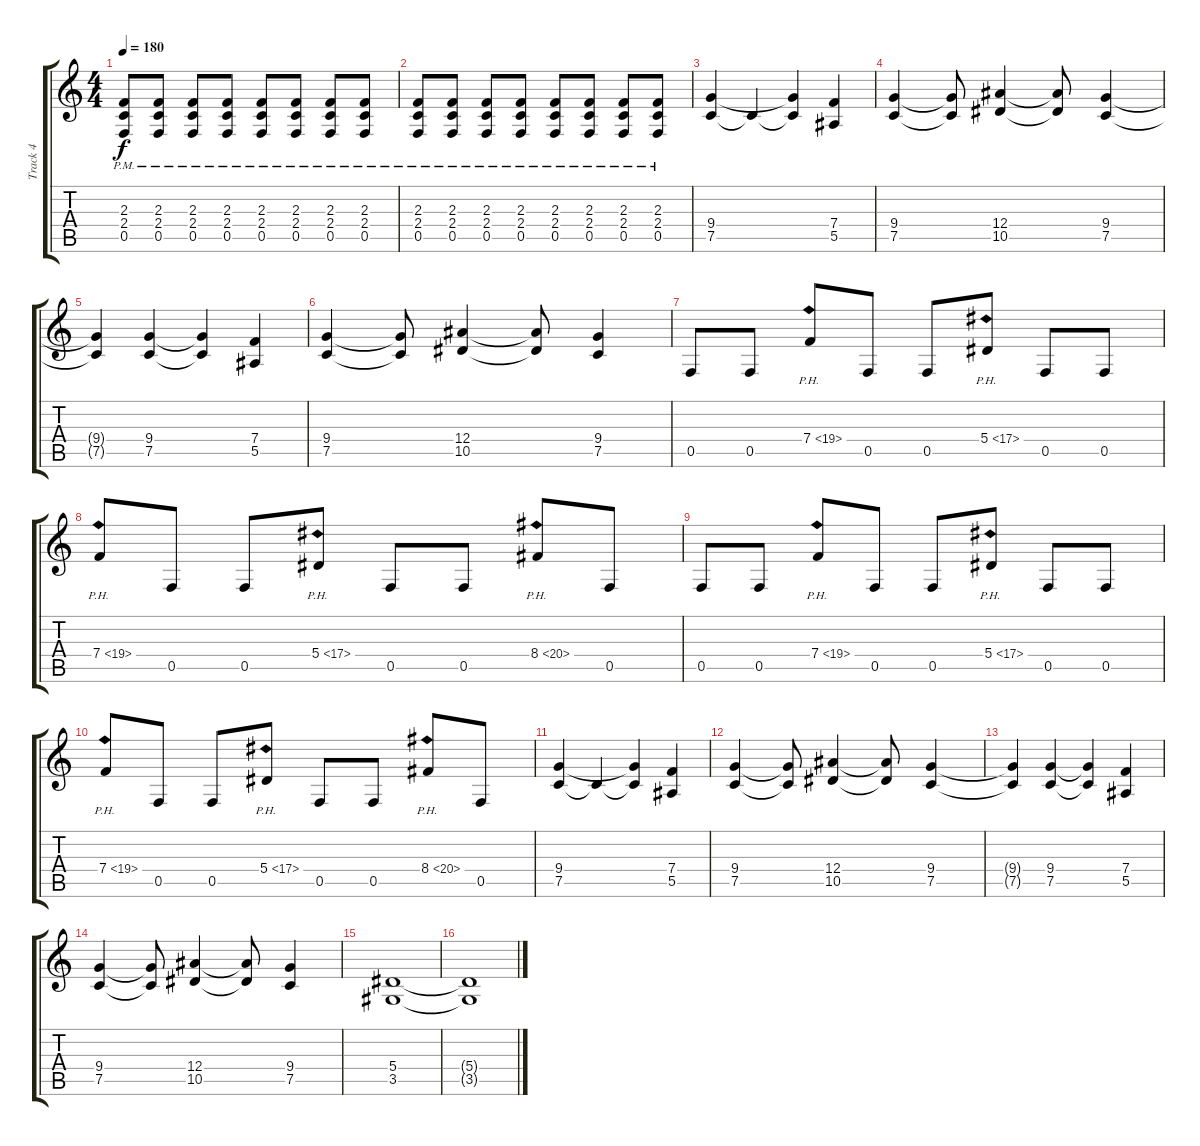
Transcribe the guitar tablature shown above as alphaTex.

\track ("Track 4" "Track 4") {instrument distortionguitar}
\staff {score tabs}
\tuning (C4 G3 Eb3 Bb2 F2 C2) {hide}
\ts (4 4)
\tempo 180
\clef g2
\ks c
(2.3{pm} 2.4{pm} 0.5{pm}).8{dy f} (2.3{pm} 2.4{pm} 0.5{pm}).8 (2.3{pm} 2.4{pm} 0.5{pm}).8 (2.3{pm} 2.4{pm} 0.5{pm}).8 (2.3{pm} 2.4{pm} 0.5{pm}).8 (2.3{pm} 2.4{pm} 0.5{pm}).8 (2.3{pm} 2.4{pm} 0.5{pm}).8 (2.3{pm} 2.4{pm} 0.5{pm}).8 |
(2.3{pm} 2.4{pm} 0.5{pm}).8 (2.3{pm} 2.4{pm} 0.5{pm}).8 (2.3{pm} 2.4{pm} 0.5{pm}).8 (2.3{pm} 2.4{pm} 0.5{pm}).8 (2.3{pm} 2.4{pm} 0.5{pm}).8 (2.3{pm} 2.4{pm} 0.5{pm}).8 (2.3{pm} 2.4{pm} 0.5{pm}).8 (2.3{pm} 2.4{pm} 0.5{pm}).8 |
(9.4 7.5).4 7.5{t}.4 (9.4{t} 7.5{t}).4 (7.4 5.5).4 |
(9.4 7.5).4 (9.4{t} 7.5{t}).8 (12.4 10.5).4 (12.4{t} 10.5{t}).8 (9.4 7.5).4 |
(9.4{t} 7.5{t}).4 (9.4 7.5).4 (9.4{t} 7.5{t}).4 (7.4 5.5).4 |
(9.4 7.5).4 (9.4{t} 7.5{t}).8 (12.4 10.5).4 (12.4{t} 10.5{t}).8 (9.4 7.5).4 |
0.5.8 0.5.8 7.4{ph 12}.8 0.5.8 0.5.8 5.4{ph 12}.8 0.5.8 0.5.8 |
7.4{ph 12}.8 0.5.8 0.5.8 5.4{ph 12}.8 0.5.8 0.5.8 8.4{ph 12}.8 0.5.8 |
0.5.8 0.5.8 7.4{ph 12}.8 0.5.8 0.5.8 5.4{ph 12}.8 0.5.8 0.5.8 |
7.4{ph 12}.8 0.5.8 0.5.8 5.4{ph 12}.8 0.5.8 0.5.8 8.4{ph 12}.8 0.5.8 |
(9.4 7.5).4 7.5{t}.4 (9.4{t} 7.5{t}).4 (7.4 5.5).4 |
(9.4 7.5).4 (9.4{t} 7.5{t}).8 (12.4 10.5).4 (12.4{t} 10.5{t}).8 (9.4 7.5).4 |
(9.4{t} 7.5{t}).4 (9.4 7.5).4 (9.4{t} 7.5{t}).4 (7.4 5.5).4 |
(9.4 7.5).4 (9.4{t} 7.5{t}).8 (12.4 10.5).4 (12.4{t} 10.5{t}).8 (9.4 7.5).4 |
(5.4 3.5).1 |
(5.4{t} 3.5{t}).1
